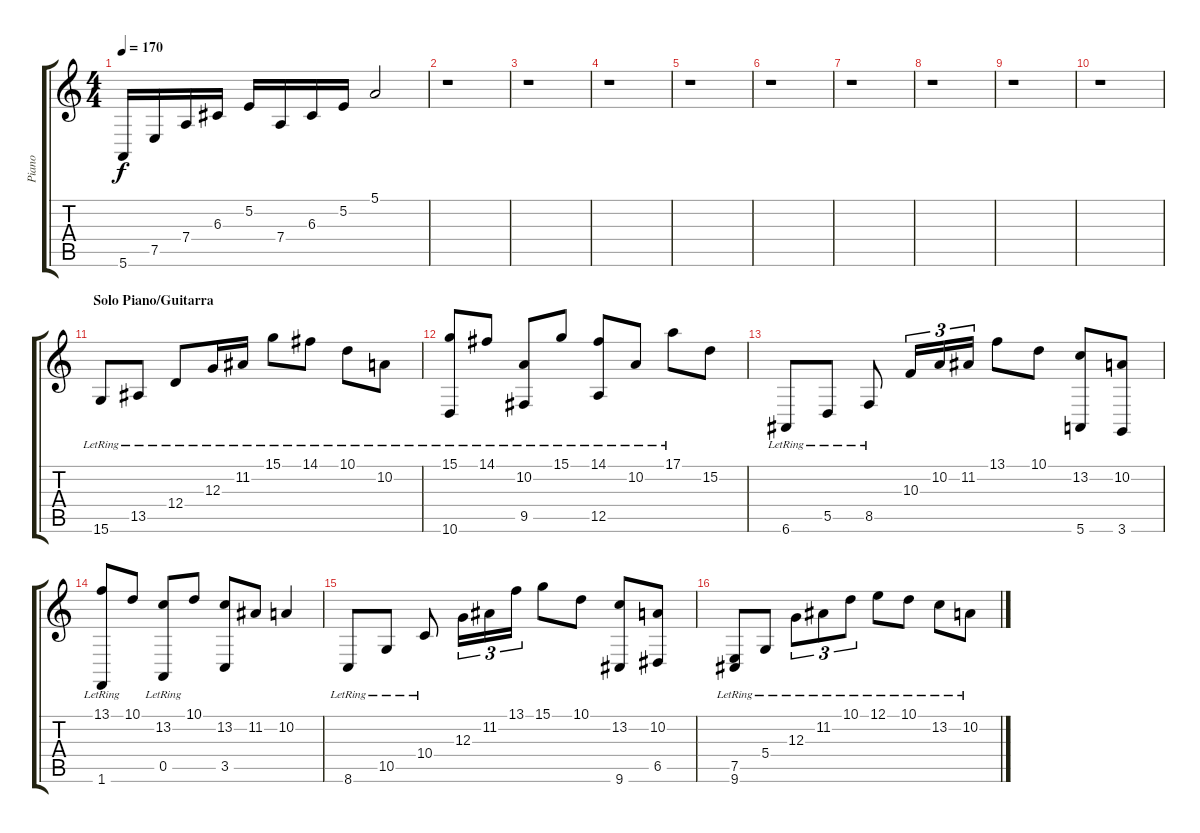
\track ("Piano" "Piano") {instrument acousticgrandpiano}
\staff {score tabs}
\tuning (E4 B3 G3 D3 A2 E2) {hide}
\ts (4 4)
\tempo 170
\clef g2
\ks c
5.6.16{dy f} 7.5.16 7.4.16 6.3.16 5.2.16 7.4.16 6.3.16 5.2.16 5.1.2 |
r.1 |
r.1 |
r.1 |
r.1 |
r.1 |
r.1 |
r.1 |
r.1 |
r.1 |
\section ("" "Solo Piano/Guitarra")
15.6{lr}.8 13.5{lr}.8 12.4{lr}.8 12.3{lr}.16 11.2{lr}.16 15.1{lr}.8 14.1{lr}.8 10.1{lr}.8 10.2{lr}.8 |
(15.1{lr} 10.6{lr}).8 14.1{lr}.8 (10.2{lr} 9.5{lr}).8 15.1{lr}.8 (14.1{lr} 12.5{lr}).8 10.2{lr}.8 17.1{lr}.8 15.2.8 |
6.6{lr}.8 5.5{lr}.8 8.5{lr}.8 10.3.16{tu (3 2)} 10.2.16{tu (3 2)} 11.2.16{tu (3 2)} 13.1.8 10.1.8 (13.2 5.6).8 (10.2 3.6).8 |
(13.1 1.6{lr}).8 10.1.8 (13.2 0.5{lr}).8 10.1.8 (13.2 3.5).8 11.2.8 10.2.4 |
8.6{lr}.8 10.5{lr}.8 10.4{lr}.8 12.3.16{tu (3 2)} 11.2.16{tu (3 2)} 13.1.16{tu (3 2)} 15.1.8 10.1.8 (13.2 9.6).8 (10.2 6.5).8 |
(7.5{lr} 9.6{lr}).8 5.4{lr}.8 12.3{lr}.8{tu (3 2)} 11.2{lr}.8{tu (3 2)} 10.1{lr}.8{tu (3 2)} 12.1{lr}.8 10.1{lr}.8 13.2{lr}.8 10.2{lr}.8
